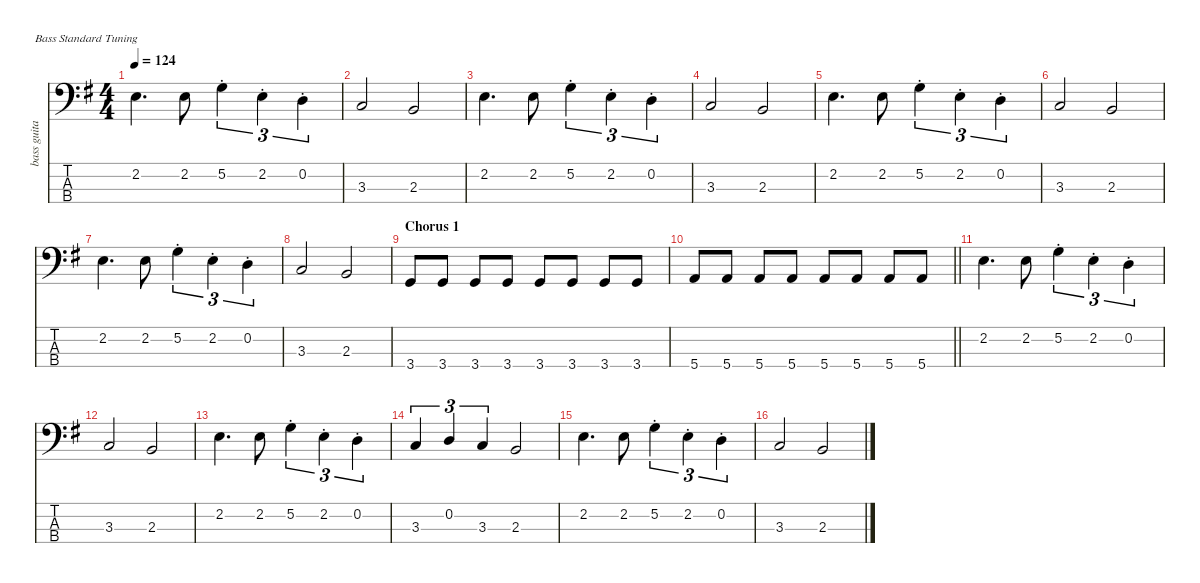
\defaultSystemsLayout 4
\hideDynamics
\bracketExtendMode nobrackets
\otherSystemsTrackNameOrientation horizontal
\track ("bass guitar" "bass guita") {instrument electricbassfinger}
\staff {score tabs}
\tuning (G2 D2 A1 E1)
\ts (4 4)
\tempo 124
\clef f4
\scale
1.11728
\ks eminor
2.2{acc forcenatural}.4{d dy ff beam Down} 2.2{acc forcenatural}.8{beam Down} 5.2{st acc forcenatural}.4{tu (3 2) beam Down} 2.2{st acc forcenatural}.4{tu (3 2) beam Down} 0.2{st acc forcenatural}.4{tu (3 2) beam Down} |
\scale
0.960908 3.3{acc forcenatural}.2{beam Up} 2.3{acc forcenatural}.2{beam Up} |
\scale
0.960908 2.2{acc forcenatural}.4{d beam Down} 2.2{acc forcenatural}.8{beam Down} 5.2{st acc forcenatural}.4{tu (3 2) beam Down} 2.2{st acc forcenatural}.4{tu (3 2) beam Down} 0.2{st acc forcenatural}.4{tu (3 2) beam Down} |
\scale
0.960908 3.3{acc forcenatural}.2{beam Up} 2.3{acc forcenatural}.2{beam Up} |
\scale
1.11728 2.2{acc forcenatural}.4{d beam Down} 2.2{acc forcenatural}.8{beam Down} 5.2{st acc forcenatural}.4{tu (3 2) beam Down} 2.2{st acc forcenatural}.4{tu (3 2) beam Down} 0.2{st acc forcenatural}.4{tu (3 2) beam Down} |
\scale
0.960908 3.3{acc forcenatural}.2{beam Up} 2.3{acc forcenatural}.2{beam Up} |
\scale
0.960908 2.2{acc forcenatural}.4{d beam Down} 2.2{acc forcenatural}.8{beam Down} 5.2{st acc forcenatural}.4{tu (3 2) beam Down} 2.2{st acc forcenatural}.4{tu (3 2) beam Down} 0.2{st acc forcenatural}.4{tu (3 2) beam Down} |
\scale
0.960908 3.3{acc forcenatural}.2{beam Up} 2.3{acc forcenatural}.2{beam Up} |
\section ("" "Chorus 1")
\scale
1.11728 3.4{acc forcenatural}.8{beam Up} 3.4{acc forcenatural}.8{beam Up} 3.4{acc forcenatural}.8{beam Up} 3.4{acc forcenatural}.8{beam Up} 3.4{acc forcenatural}.8{beam Up} 3.4{acc forcenatural}.8{beam Up} 3.4{acc forcenatural}.8{beam Up} 3.4{acc forcenatural}.8{beam Up} |
\scale
0.960908
\barLineRight lightlight
5.4{acc forcenatural}.8{beam Up} 5.4{acc forcenatural}.8{beam Up} 5.4{acc forcenatural}.8{beam Up} 5.4{acc forcenatural}.8{beam Up} 5.4{acc forcenatural}.8{beam Up} 5.4{acc forcenatural}.8{beam Up} 5.4{acc forcenatural}.8{beam Up} 5.4{acc forcenatural}.8{beam Up} |
\scale
0.960908 2.2{acc forcenatural}.4{d beam Down} 2.2{acc forcenatural}.8{beam Down} 5.2{st acc forcenatural}.4{tu (3 2) beam Down} 2.2{st acc forcenatural}.4{tu (3 2) beam Down} 0.2{st acc forcenatural}.4{tu (3 2) beam Down} |
\scale
0.960908 3.3{acc forcenatural}.2{beam Up} 2.3{acc forcenatural}.2{beam Up} |
\scale
1.11728 2.2{acc forcenatural}.4{d beam Down} 2.2{acc forcenatural}.8{beam Down} 5.2{st acc forcenatural}.4{tu (3 2) beam Down} 2.2{st acc forcenatural}.4{tu (3 2) beam Down} 0.2{st acc forcenatural}.4{tu (3 2) beam Down} |
\scale
0.960908 3.3{acc forcenatural}.4{tu (3 2) beam Up} 0.2{acc forcenatural}.4{tu (3 2) beam Up} 3.3{acc forcenatural}.4{tu (3 2) beam Up} 2.3{acc forcenatural}.2{beam Up} |
\scale
0.960908 2.2{acc forcenatural}.4{d beam Down} 2.2{acc forcenatural}.8{beam Down} 5.2{st acc forcenatural}.4{tu (3 2) beam Down} 2.2{st acc forcenatural}.4{tu (3 2) beam Down} 0.2{st acc forcenatural}.4{tu (3 2) beam Down} |
\scale
0.960908 3.3{acc forcenatural}.2{beam Up} 2.3{acc forcenatural}.2{beam Up}
